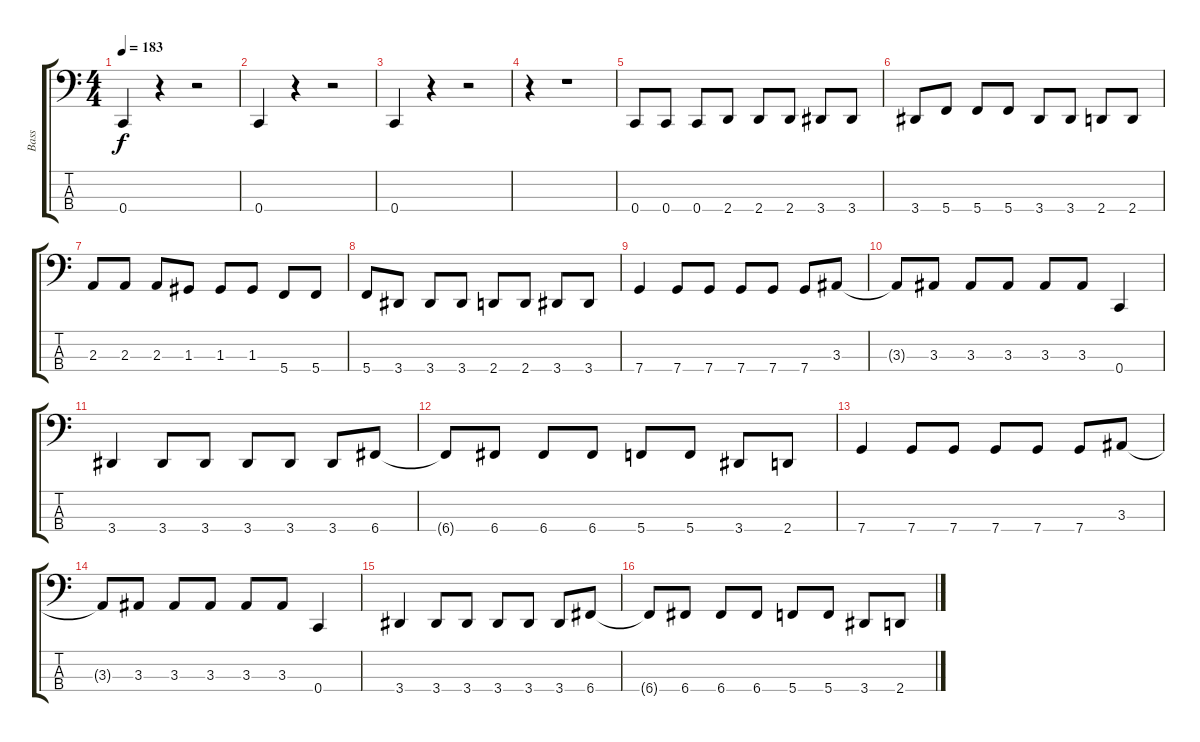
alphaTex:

\track ("Bass" "Bass") {instrument electricbasspick}
\staff {score tabs}
\tuning (F2 C2 G1 C1) {hide}
\ts (4 4)
\tempo 183
\clef f4
\ks aminor
0.4.4{dy f instrument electricbasspick} r.4 r.2 |
0.4.4 r.4 r.2 |
0.4.4 r.4 r.2 |
r.4 r.1 |
0.4.8 0.4.8 0.4.8 2.4.8 2.4.8 2.4.8 3.4.8 3.4.8 |
3.4.8 5.4.8 5.4.8 5.4.8 3.4.8 3.4.8 2.4.8 2.4.8 |
2.3.8 2.3.8 2.3.8 1.3.8 1.3.8 1.3.8 5.4.8 5.4.8 |
5.4.8 3.4.8 3.4.8 3.4.8 2.4.8 2.4.8 3.4.8 3.4.8 |
7.4.4 7.4.8 7.4.8 7.4.8 7.4.8 7.4.8 3.3.8 |
3.3{t}.8 3.3.8 3.3.8 3.3.8 3.3.8 3.3.8 0.4.4 |
3.4.4 3.4.8 3.4.8 3.4.8 3.4.8 3.4.8 6.4.8 |
6.4{t}.8 6.4.8 6.4.8 6.4.8 5.4.8 5.4.8 3.4.8 2.4.8 |
7.4.4 7.4.8 7.4.8 7.4.8 7.4.8 7.4.8 3.3.8 |
3.3{t}.8 3.3.8 3.3.8 3.3.8 3.3.8 3.3.8 0.4.4 |
3.4.4 3.4.8 3.4.8 3.4.8 3.4.8 3.4.8 6.4.8 |
6.4{t}.8 6.4.8 6.4.8 6.4.8 5.4.8 5.4.8 3.4.8 2.4.8
